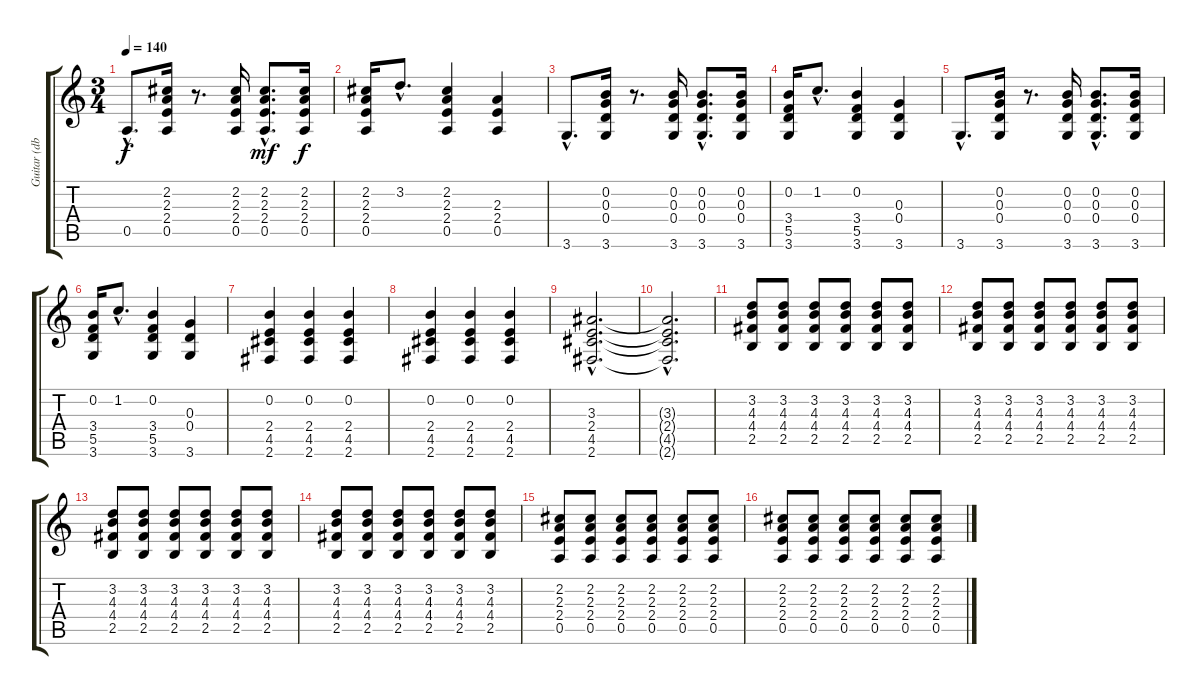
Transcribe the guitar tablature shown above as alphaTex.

\track ("Guitar (dbl track)" "Guitar (db") {instrument distortionguitar}
\staff {score tabs}
\tuning (E4 B3 G3 D3 A2 E2) {hide}
\ts (3 4)
\tempo 140
\clef g2
\ks c
0.5{hac}.8{d dy f} (2.2 2.3 2.4 0.5).16 r.8{d} (2.2 2.3 2.4 0.5).16 (2.2{hac} 2.3{hac} 2.4{hac} 0.5{hac}).8{d dy mf} (2.2 2.3 2.4 0.5).16{dy f} |
(2.2 2.3 2.4 0.5).16 3.2{hac}.8{d} (2.2 2.3 2.4 0.5).4 (2.3 2.4 0.5).4 |
3.6{hac}.8{d} (0.2 0.3 0.4 3.6).16 r.8{d} (0.2 0.3 0.4 3.6).16 (0.2{hac} 0.3{hac} 0.4{hac} 3.6{hac}).8{d} (0.2 0.3 0.4 3.6).16 |
(0.2 3.4 5.5 3.6).16 1.2{hac}.8{d} (0.2 3.4 5.5 3.6).4 (0.3 0.4 3.6).4 |
3.6{hac}.8{d} (0.2 0.3 0.4 3.6).16 r.8{d} (0.2 0.3 0.4 3.6).16 (0.2{hac} 0.3{hac} 0.4{hac} 3.6{hac}).8{d} (0.2 0.3 0.4 3.6).16 |
(0.2 3.4 5.5 3.6).16 1.2{hac}.8{d} (0.2 3.4 5.5 3.6).4 (0.3 0.4 3.6).4 |
(0.2 2.4 4.5 2.6).4 (0.2 2.4 4.5 2.6).4 (0.2 2.4 4.5 2.6).4 |
(0.2 2.4 4.5 2.6).4 (0.2 2.4 4.5 2.6).4 (0.2 2.4 4.5 2.6).4 |
(3.3{hac} 2.4{hac} 4.5{hac} 2.6{hac}).2{d} |
(3.3{hac t} 2.4{hac t} 4.5{hac t} 2.6{hac t}).2{d} |
(3.2 4.3 4.4 2.5).8 (3.2 4.3 4.4 2.5).8 (3.2 4.3 4.4 2.5).8 (3.2 4.3 4.4 2.5).8 (3.2 4.3 4.4 2.5).8 (3.2 4.3 4.4 2.5).8 |
(3.2 4.3 4.4 2.5).8 (3.2 4.3 4.4 2.5).8 (3.2 4.3 4.4 2.5).8 (3.2 4.3 4.4 2.5).8 (3.2 4.3 4.4 2.5).8 (3.2 4.3 4.4 2.5).8 |
(3.2 4.3 4.4 2.5).8 (3.2 4.3 4.4 2.5).8 (3.2 4.3 4.4 2.5).8 (3.2 4.3 4.4 2.5).8 (3.2 4.3 4.4 2.5).8 (3.2 4.3 4.4 2.5).8 |
(3.2 4.3 4.4 2.5).8 (3.2 4.3 4.4 2.5).8 (3.2 4.3 4.4 2.5).8 (3.2 4.3 4.4 2.5).8 (3.2 4.3 4.4 2.5).8 (3.2 4.3 4.4 2.5).8 |
(2.2 2.3 2.4 0.5).8 (2.2 2.3 2.4 0.5).8 (2.2 2.3 2.4 0.5).8 (2.2 2.3 2.4 0.5).8 (2.2 2.3 2.4 0.5).8 (2.2 2.3 2.4 0.5).8 |
(2.2 2.3 2.4 0.5).8 (2.2 2.3 2.4 0.5).8 (2.2 2.3 2.4 0.5).8 (2.2 2.3 2.4 0.5).8 (2.2 2.3 2.4 0.5).8 (2.2 2.3 2.4 0.5).8
